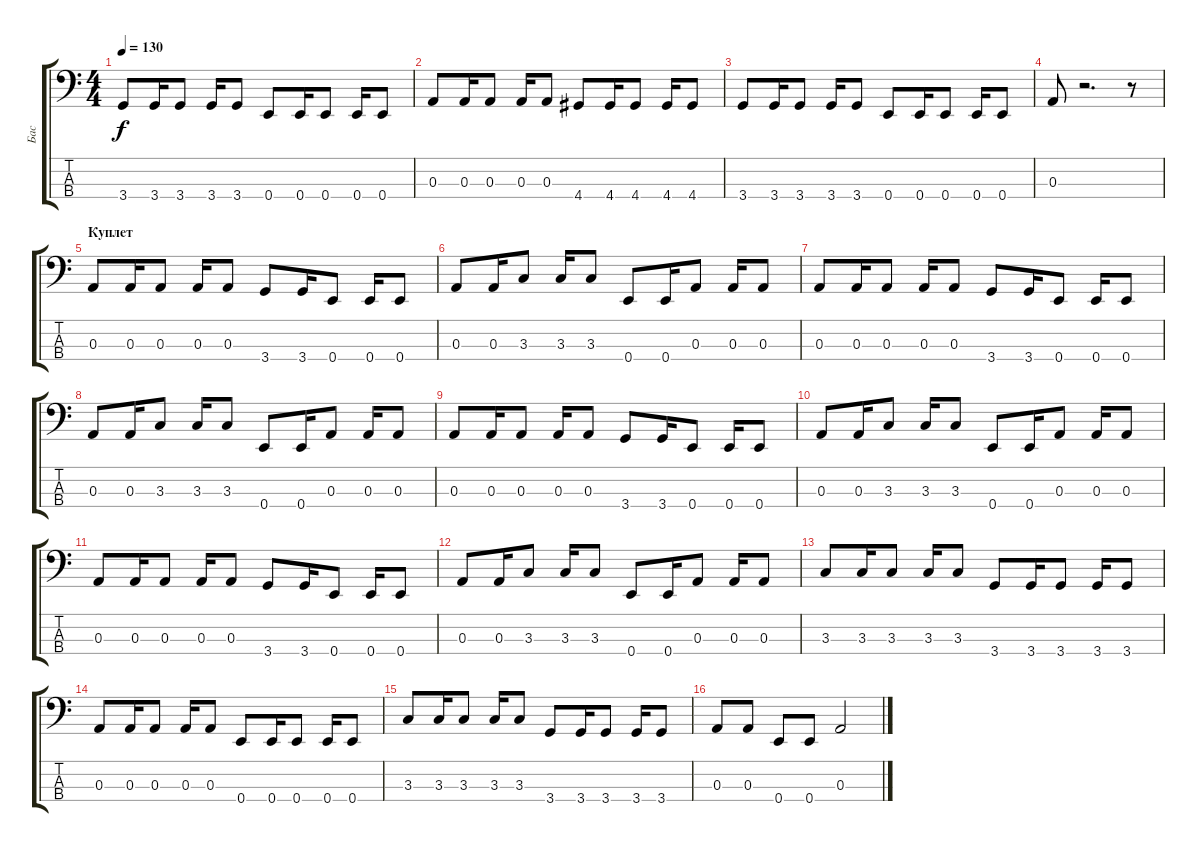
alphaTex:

\track ("Бас" "Бас") {instrument electricbassfinger}
\staff {score tabs}
\tuning (G2 D2 A1 E1) {hide}
\ts (4 4)
\tempo 130
\clef f4
\ks c
3.4.8{dy f} 3.4.16 3.4.8 3.4.16 3.4.8 0.4.8 0.4.16 0.4.8 0.4.16 0.4.8 |
0.3.8 0.3.16 0.3.8 0.3.16 0.3.8 4.4.8 4.4.16 4.4.8 4.4.16 4.4.8 |
3.4.8 3.4.16 3.4.8 3.4.16 3.4.8 0.4.8 0.4.16 0.4.8 0.4.16 0.4.8 |
0.3.8 r.2{d} r.8 |
\section ("" "Куплет")
0.3.8 0.3.16 0.3.8 0.3.16 0.3.8 3.4.8 3.4.16 0.4.8 0.4.16 0.4.8 |
0.3.8 0.3.16 3.3.8 3.3.16 3.3.8 0.4.8 0.4.16 0.3.8 0.3.16 0.3.8 |
0.3.8 0.3.16 0.3.8 0.3.16 0.3.8 3.4.8 3.4.16 0.4.8 0.4.16 0.4.8 |
0.3.8 0.3.16 3.3.8 3.3.16 3.3.8 0.4.8 0.4.16 0.3.8 0.3.16 0.3.8 |
0.3.8 0.3.16 0.3.8 0.3.16 0.3.8 3.4.8 3.4.16 0.4.8 0.4.16 0.4.8 |
0.3.8 0.3.16 3.3.8 3.3.16 3.3.8 0.4.8 0.4.16 0.3.8 0.3.16 0.3.8 |
0.3.8 0.3.16 0.3.8 0.3.16 0.3.8 3.4.8 3.4.16 0.4.8 0.4.16 0.4.8 |
0.3.8 0.3.16 3.3.8 3.3.16 3.3.8 0.4.8 0.4.16 0.3.8 0.3.16 0.3.8 |
3.3.8 3.3.16 3.3.8 3.3.16 3.3.8 3.4.8 3.4.16 3.4.8 3.4.16 3.4.8 |
0.3.8 0.3.16 0.3.8 0.3.16 0.3.8 0.4.8 0.4.16 0.4.8 0.4.16 0.4.8 |
3.3.8 3.3.16 3.3.8 3.3.16 3.3.8 3.4.8 3.4.16 3.4.8 3.4.16 3.4.8 |
0.3.8 0.3.8 0.4.8 0.4.8 0.3.2
